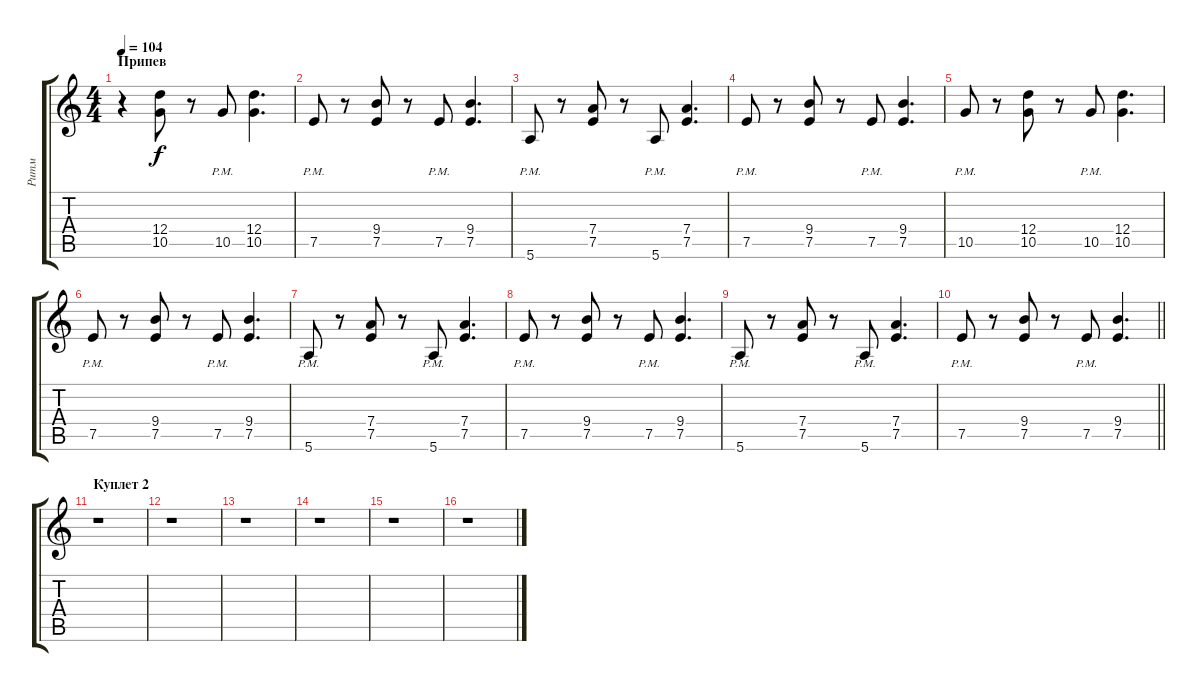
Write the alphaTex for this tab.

\track ("Ритм" "Ритм") {instrument distortionguitar}
\staff {score tabs}
\tuning (E4 B3 G3 D3 A2 E2) {hide}
\ts (4 4)
\section ("" "Припев")
\tempo 104
\clef g2
\ks c
r.4{dy f} (12.4 10.5).8 r.8 10.5{pm}.8 (12.4 10.5).4{d} |
7.5{pm}.8 r.8 (9.4 7.5).8 r.8 7.5{pm}.8 (9.4 7.5).4{d} |
5.6{pm}.8 r.8 (7.4 7.5).8 r.8 5.6{pm}.8 (7.4 7.5).4{d} |
7.5{pm}.8 r.8 (9.4 7.5).8 r.8 7.5{pm}.8 (9.4 7.5).4{d} |
10.5{pm}.8 r.8 (12.4 10.5).8 r.8 10.5{pm}.8 (12.4 10.5).4{d} |
7.5{pm}.8 r.8 (9.4 7.5).8 r.8 7.5{pm}.8 (9.4 7.5).4{d} |
5.6{pm}.8 r.8 (7.4 7.5).8 r.8 5.6{pm}.8 (7.4 7.5).4{d} |
7.5{pm}.8 r.8 (9.4 7.5).8 r.8 7.5{pm}.8 (9.4 7.5).4{d} |
5.6{pm}.8 r.8 (7.4 7.5).8 r.8 5.6{pm}.8 (7.4 7.5).4{d} |
\barLineRight lightlight
7.5{pm}.8 r.8 (9.4 7.5).8 r.8 7.5{pm}.8 (9.4 7.5).4{d} |
\section ("" "Куплет 2")
r.1 |
r.1 |
r.1 |
r.1 |
r.1 |
r.1
